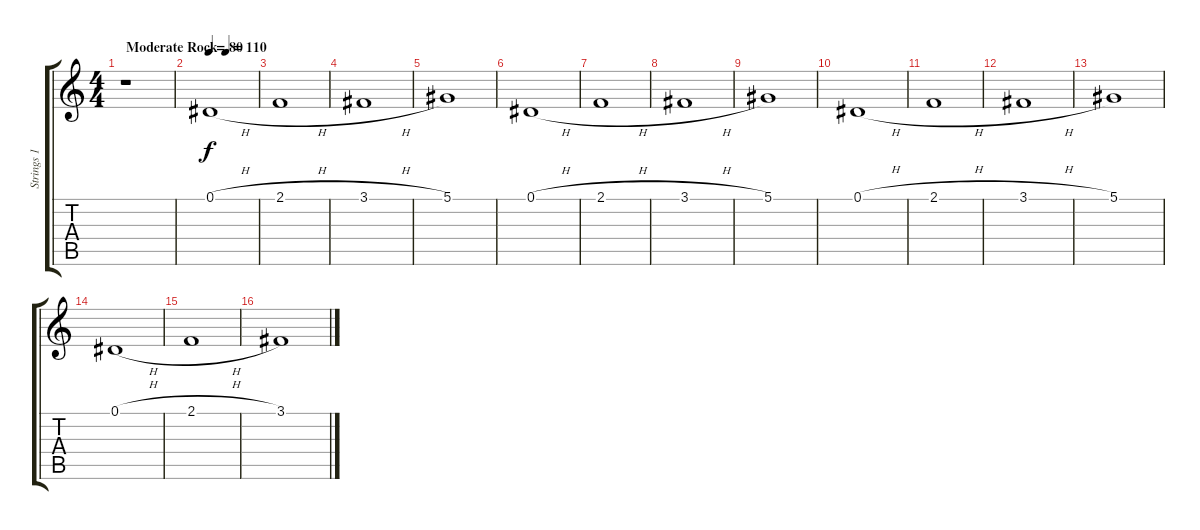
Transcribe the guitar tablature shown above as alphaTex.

\track ("Strings 1" "Strings 1") {instrument stringensemble1}
\staff {score tabs}
\tuning (Eb4 Bb3 Gb3 Db3 Ab2 Eb2) {hide}
\ts (4 4)
\tempo (110 "Moderate Rock")
\tempo 80
\tempo (110 "Moderate Rock")
\clef g2
\ks c
r.1{dy f instrument stringensemble1} |
\tempo 80
0.1{h}.1 |
2.1{h}.1 |
3.1{h}.1 |
5.1.1 |
0.1{h}.1 |
2.1{h}.1 |
3.1{h}.1 |
5.1.1 |
0.1{h}.1{volume 10} |
2.1{h}.1 |
3.1{h}.1 |
5.1.1 |
0.1{h}.1 |
2.1{h}.1 |
3.1{h}.1
